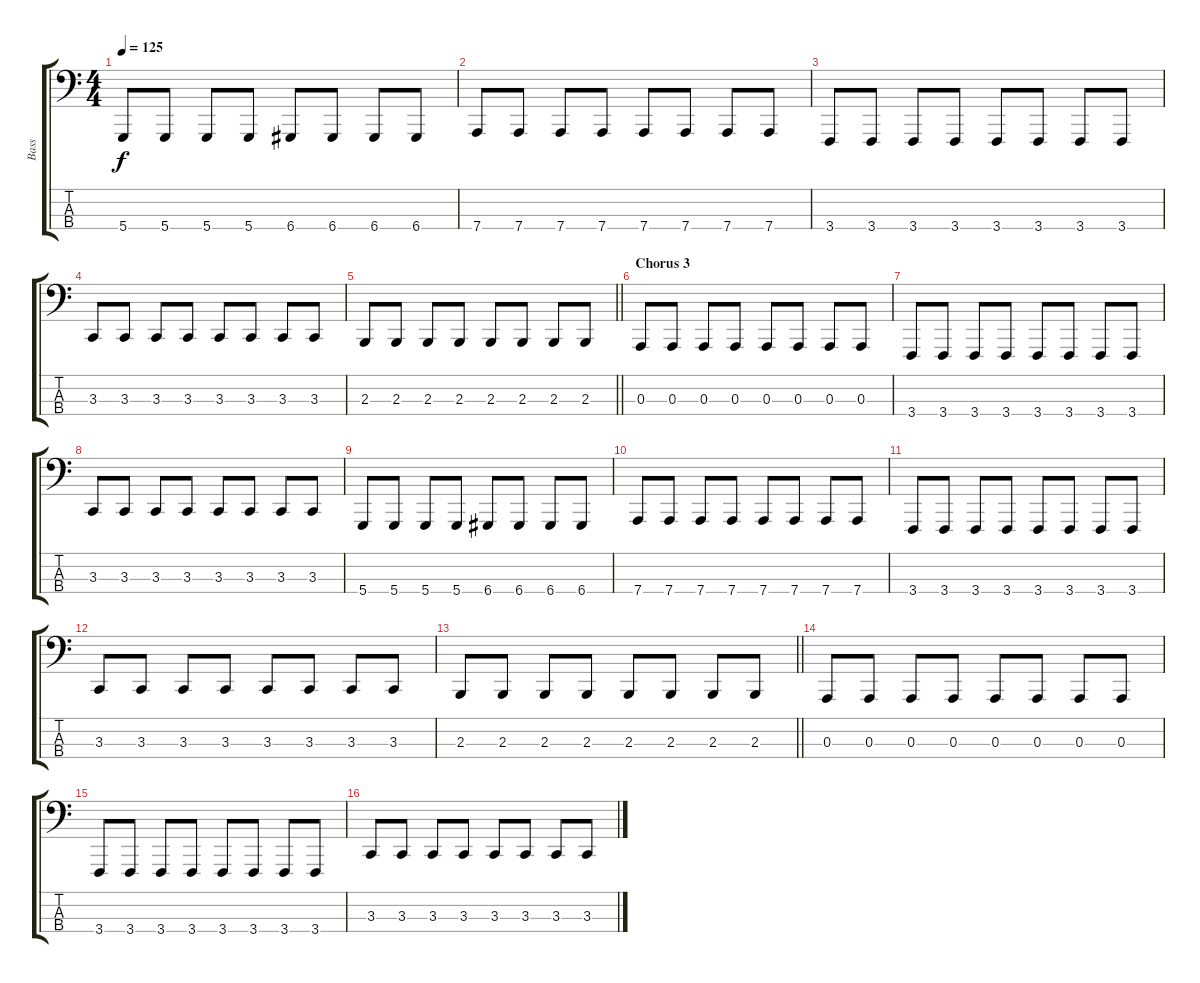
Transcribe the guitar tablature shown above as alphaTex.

\track ("Bass" "Bass") {instrument lead8bassandlead}
\staff {score tabs}
\tuning (G2 D2 A1 D1) {hide}
\ts (4 4)
\tempo 125
\clef f4
\ks c
5.4.8{dy f} 5.4.8 5.4.8 5.4.8 6.4.8 6.4.8 6.4.8 6.4.8 |
7.4.8 7.4.8 7.4.8 7.4.8 7.4.8 7.4.8 7.4.8 7.4.8 |
3.4.8 3.4.8 3.4.8 3.4.8 3.4.8 3.4.8 3.4.8 3.4.8 |
3.3.8 3.3.8 3.3.8 3.3.8 3.3.8 3.3.8 3.3.8 3.3.8 |
\barLineRight lightlight
2.3.8 2.3.8 2.3.8 2.3.8 2.3.8 2.3.8 2.3.8 2.3.8 |
\section ("" "Chorus 3")
0.3.8 0.3.8 0.3.8 0.3.8 0.3.8 0.3.8 0.3.8 0.3.8 |
3.4.8 3.4.8 3.4.8 3.4.8 3.4.8 3.4.8 3.4.8 3.4.8 |
3.3.8 3.3.8 3.3.8 3.3.8 3.3.8 3.3.8 3.3.8 3.3.8 |
5.4.8 5.4.8 5.4.8 5.4.8 6.4.8 6.4.8 6.4.8 6.4.8 |
7.4.8 7.4.8 7.4.8 7.4.8 7.4.8 7.4.8 7.4.8 7.4.8 |
3.4.8 3.4.8 3.4.8 3.4.8 3.4.8 3.4.8 3.4.8 3.4.8 |
3.3.8 3.3.8 3.3.8 3.3.8 3.3.8 3.3.8 3.3.8 3.3.8 |
\barLineRight lightlight
2.3.8 2.3.8 2.3.8 2.3.8 2.3.8 2.3.8 2.3.8 2.3.8 |
0.3.8 0.3.8 0.3.8 0.3.8 0.3.8 0.3.8 0.3.8 0.3.8 |
3.4.8 3.4.8 3.4.8 3.4.8 3.4.8 3.4.8 3.4.8 3.4.8 |
3.3.8 3.3.8 3.3.8 3.3.8 3.3.8 3.3.8 3.3.8 3.3.8
